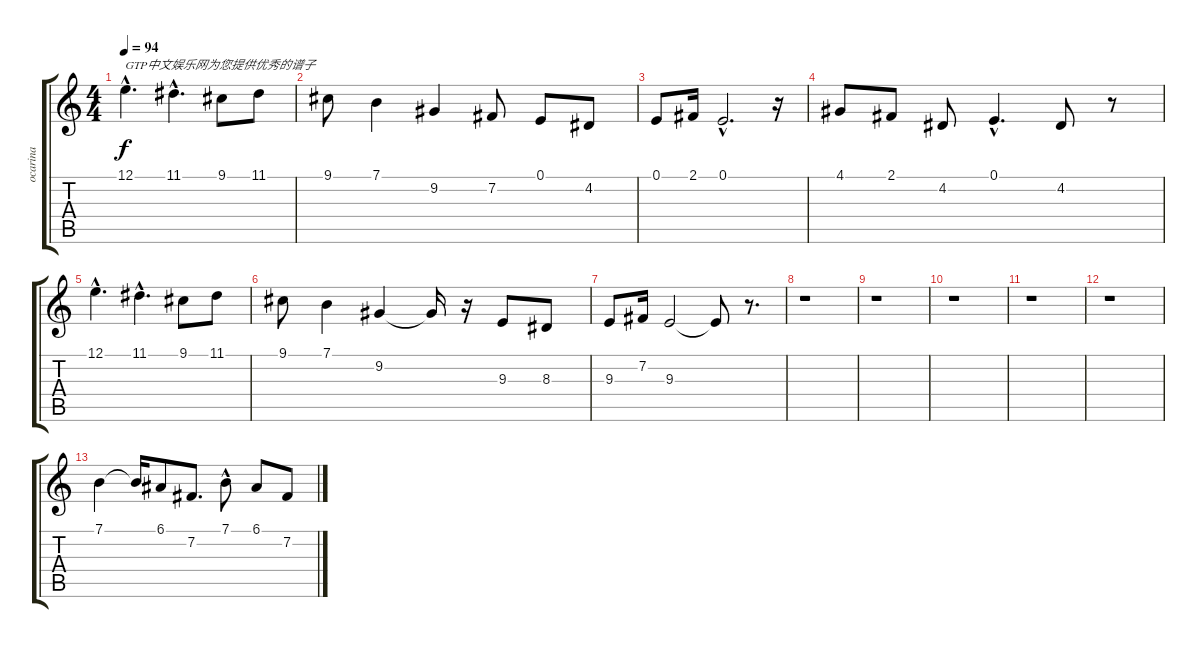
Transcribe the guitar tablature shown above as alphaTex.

\track ("ocarina" "ocarina") {instrument ocarina}
\staff {score tabs}
\tuning (E4 B3 G3 D3 A2 E2) {hide}
\ts (4 4)
\tempo 94
\clef g2
\ks c
12.1{hac}.4{d txt "GTP中文娱乐网为您提供优秀的谱子" dy f instrument ocarina} 11.1{hac}.4{d} 9.1.8 11.1.8 |
9.1.8 7.1.4 9.2.4 7.2.8 0.1.8 4.2.8 |
0.1.8 2.1.16 0.1{hac}.2{d} r.16 |
4.1.8 2.1.8 4.2.8 0.1{hac}.4{d} 4.2.8 r.8 |
12.1{hac}.4{d} 11.1{hac}.4{d} 9.1.8 11.1.8 |
9.1.8 7.1.4 9.2.4 9.2{t}.16 r.16 9.3.8 8.3.8 |
9.3.8 7.2.16 9.3.2 9.3{t}.8 r.8{d} |
r.1 |
r.1 |
r.1 |
r.1 |
r.1 |
7.1.4 7.1{t}.16 6.1.8 7.2.8{d} 7.1{hac}.8 6.1.8 7.2.8
